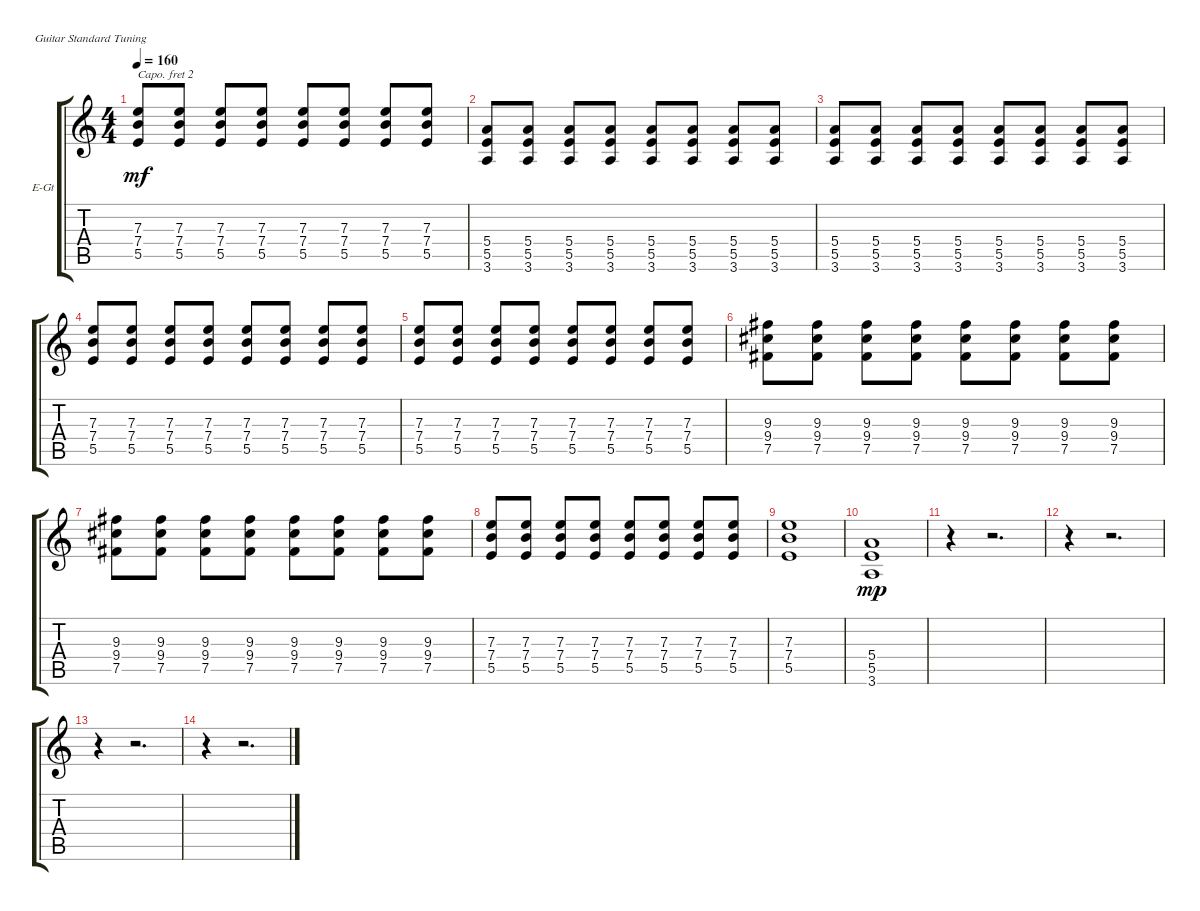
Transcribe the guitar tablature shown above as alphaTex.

\bracketExtendMode groupsimilarinstruments
\firstSystemTrackNameOrientation horizontal
\otherSystemsTrackNameOrientation horizontal
\track ("Electric Guitar 1" "E-Gt") {instrument overdrivenguitar}
\staff {score tabs}
\capo 2
\tuning (E4 B3 G3 D3 A2 E2)
\ts (4 4)
\tempo 160
\clef g2
\ks c
(7.3 7.4 5.5).8{dy mf} (7.3 7.4 5.5).8 (7.3 7.4 5.5).8 (7.3 7.4 5.5).8 (7.3 7.4 5.5).8 (7.3 7.4 5.5).8 (7.3 7.4 5.5).8 (7.3 7.4 5.5).8 |
(5.4 5.5 3.6).8 (5.4 5.5 3.6).8 (5.4 5.5 3.6).8 (5.4 5.5 3.6).8 (5.4 5.5 3.6).8 (5.4 5.5 3.6).8 (5.4 5.5 3.6).8 (5.4 5.5 3.6).8 |
(5.4 5.5 3.6).8 (5.4 5.5 3.6).8 (5.4 5.5 3.6).8 (5.4 5.5 3.6).8 (5.4 5.5 3.6).8 (5.4 5.5 3.6).8 (5.4 5.5 3.6).8 (5.4 5.5 3.6).8 |
(7.3 7.4 5.5).8 (7.3 7.4 5.5).8 (7.3 7.4 5.5).8 (7.3 7.4 5.5).8 (7.3 7.4 5.5).8 (7.3 7.4 5.5).8 (7.3 7.4 5.5).8 (7.3 7.4 5.5).8 |
(7.3 7.4 5.5).8 (7.3 7.4 5.5).8 (7.3 7.4 5.5).8 (7.3 7.4 5.5).8 (7.3 7.4 5.5).8 (7.3 7.4 5.5).8 (7.3 7.4 5.5).8 (7.3 7.4 5.5).8 |
(9.3 9.4 7.5).8 (9.3 9.4 7.5).8 (9.3 9.4 7.5).8 (9.3 9.4 7.5).8 (9.3 9.4 7.5).8 (9.3 9.4 7.5).8 (9.3 9.4 7.5).8 (9.3 9.4 7.5).8 |
(9.3 9.4 7.5).8 (9.3 9.4 7.5).8 (9.3 9.4 7.5).8 (9.3 9.4 7.5).8 (9.3 9.4 7.5).8 (9.3 9.4 7.5).8 (9.3 9.4 7.5).8 (9.3 9.4 7.5).8 |
(7.3 7.4 5.5).8 (7.3 7.4 5.5).8 (7.3 7.4 5.5).8 (7.3 7.4 5.5).8 (7.3 7.4 5.5).8 (7.3 7.4 5.5).8 (7.3 7.4 5.5).8 (7.3 7.4 5.5).8 |
(7.3 7.4 5.5).1 |
(5.4 5.5 3.6).1{dy mp} |
r.4 r.2{d} |
r.4 r.2{d} |
r.4 r.2{d} |
r.4 r.2{d}
